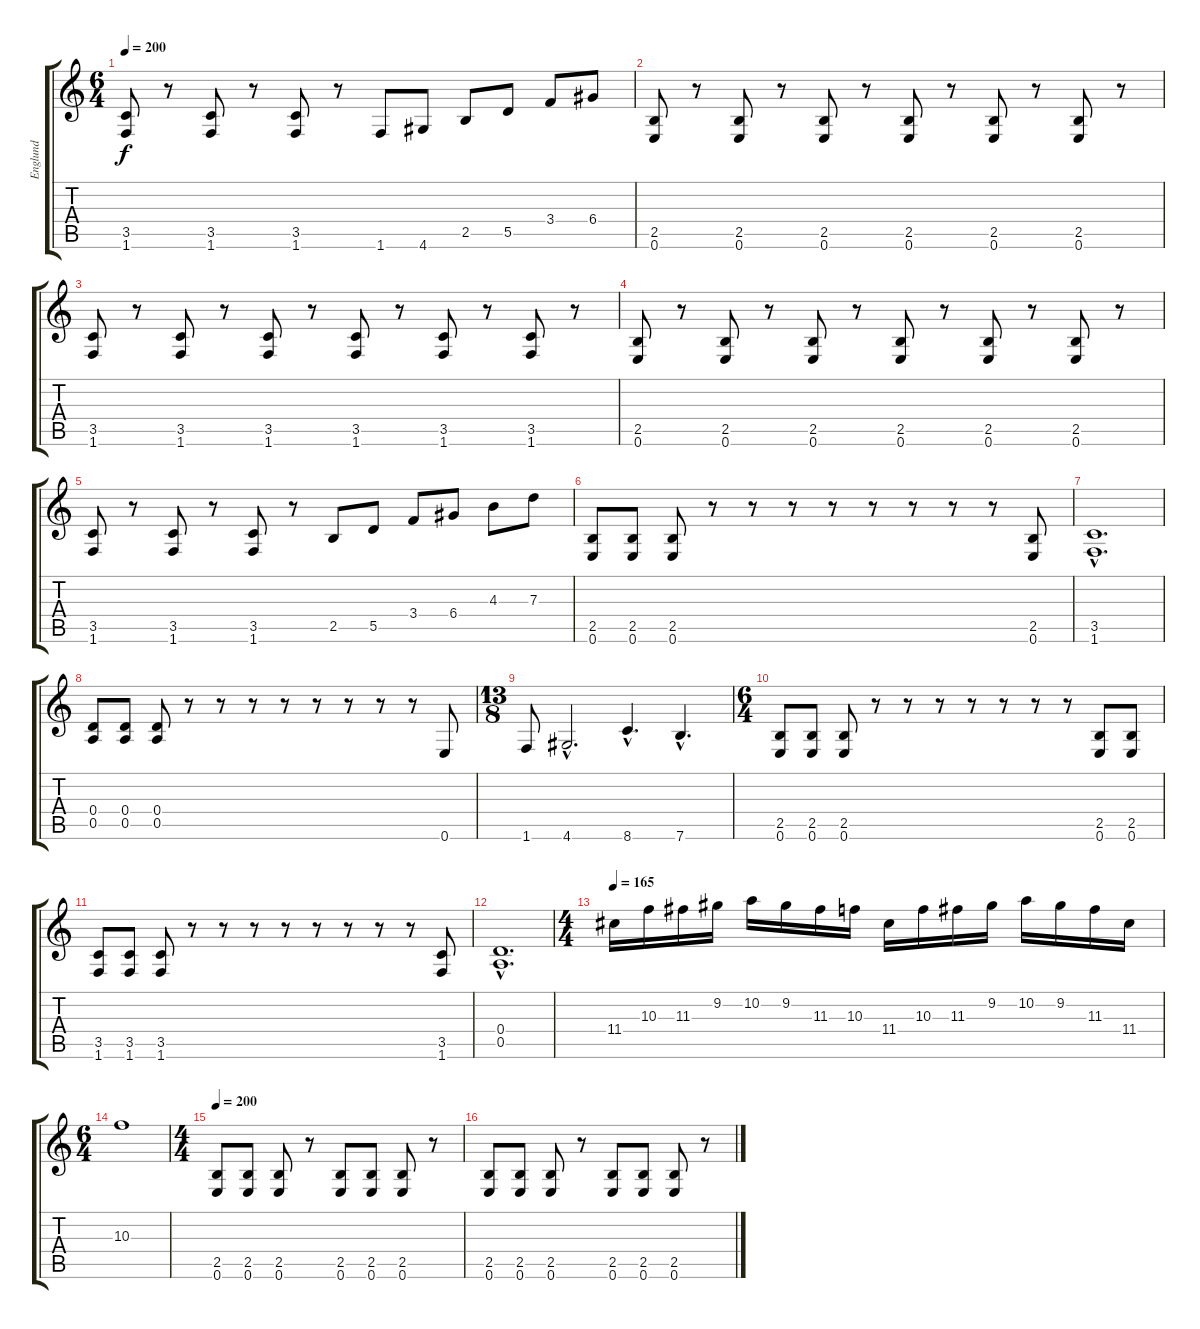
\track ("Englund" "Englund") {instrument distortionguitar}
\staff {score tabs}
\tuning (E4 B3 G3 D3 A2 E2) {hide}
\ts (6 4)
\tempo 200
\clef g2
\ks c
(3.5 1.6).8{dy f} r.8 (3.5 1.6).8 r.8 (3.5 1.6).8 r.8 1.6.8 4.6.8 2.5.8 5.5.8 3.4.8 6.4.8 |
(2.5 0.6).8 r.8 (2.5 0.6).8 r.8 (2.5 0.6).8 r.8 (2.5 0.6).8 r.8 (2.5 0.6).8 r.8 (2.5 0.6).8 r.8 |
(3.5 1.6).8 r.8 (3.5 1.6).8 r.8 (3.5 1.6).8 r.8 (3.5 1.6).8 r.8 (3.5 1.6).8 r.8 (3.5 1.6).8 r.8 |
(2.5 0.6).8 r.8 (2.5 0.6).8 r.8 (2.5 0.6).8 r.8 (2.5 0.6).8 r.8 (2.5 0.6).8 r.8 (2.5 0.6).8 r.8 |
(3.5 1.6).8 r.8 (3.5 1.6).8 r.8 (3.5 1.6).8 r.8 2.5.8 5.5.8 3.4.8 6.4.8 4.3.8 7.3.8 |
(2.5 0.6).8 (2.5 0.6).8 (2.5 0.6).8 r.8 r.8 r.8 r.8 r.8 r.8 r.8 r.8 (2.5 0.6).8 |
(3.5{hac} 1.6{hac}).1{d} |
(0.4 0.5).8 (0.4 0.5).8 (0.4 0.5).8 r.8 r.8 r.8 r.8 r.8 r.8 r.8 r.8 0.6.8 |
\ts (13 8)
1.6.8 4.6{hac}.2{d} 8.6{hac}.4{d} 7.6{hac}.4{d} |
\ts (6 4)
(2.5 0.6).8 (2.5 0.6).8 (2.5 0.6).8 r.8 r.8 r.8 r.8 r.8 r.8 r.8 (2.5 0.6).8 (2.5 0.6).8 |
(3.5 1.6).8 (3.5 1.6).8 (3.5 1.6).8 r.8 r.8 r.8 r.8 r.8 r.8 r.8 r.8 (3.5 1.6).8 |
(0.4{hac} 0.5{hac}).1{d} |
\ts (4 4)
\tempo 165
11.4.16 10.3.16 11.3.16 9.2.16 10.2.16 9.2.16 11.3.16 10.3.16 11.4.16 10.3.16 11.3.16 9.2.16 10.2.16 9.2.16 11.3.16 11.4.16 |
\ts (6 4)
10.3.1 |
\ts (4 4)
\tempo 200
(2.5 0.6).8 (2.5 0.6).8 (2.5 0.6).8 r.8 (2.5 0.6).8 (2.5 0.6).8 (2.5 0.6).8 r.8 |
(2.5 0.6).8 (2.5 0.6).8 (2.5 0.6).8 r.8 (2.5 0.6).8 (2.5 0.6).8 (2.5 0.6).8 r.8
